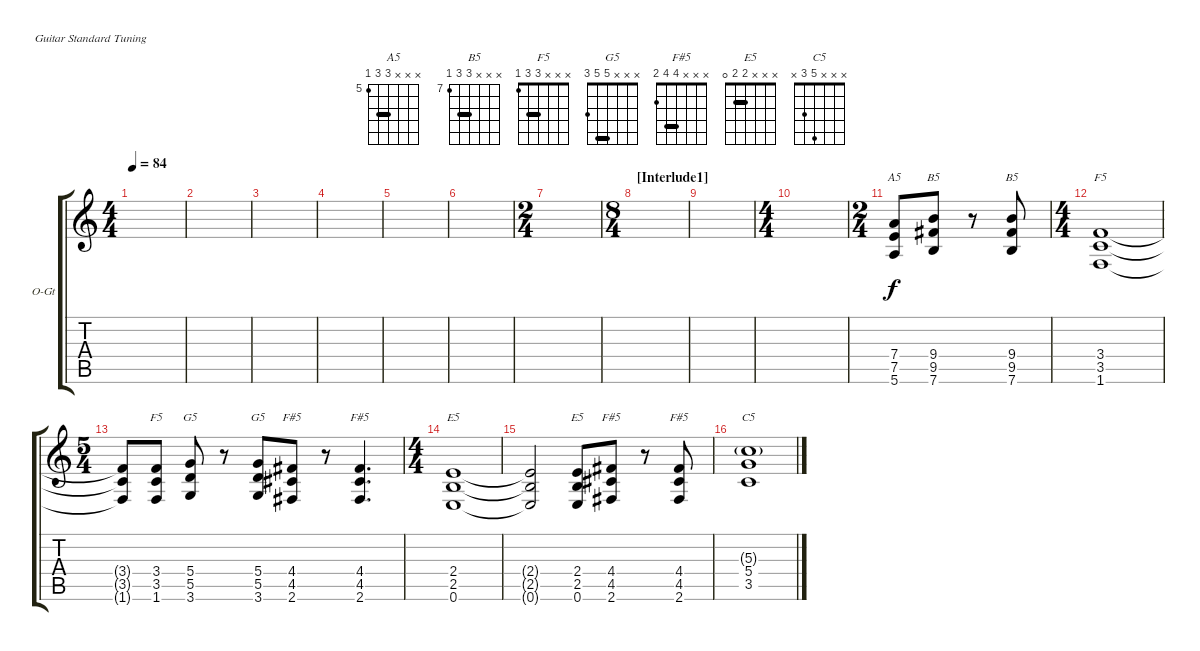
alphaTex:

\defaultSystemsLayout 4
\bracketExtendMode groupsimilarinstruments
\firstSystemTrackNameOrientation horizontal
\otherSystemsTrackNameOrientation horizontal
\track ("Overdrive Guitar" "O-Gt") {instrument overdrivenguitar}
\staff {score tabs}
\tuning (E4 B3 G3 D3 A2 E2)
\chord ("A5" x x x 7 7 5) {firstfret 5 barre 7}
\chord ("B5" x x x 9 9 7) {firstfret 7 barre 9}
\chord ("F5" x x x 3 3 1) {barre 3}
\chord ("G5" x x x 5 5 3) {barre 5}
\chord ("F#5" x x x 4 4 2) {barre 4}
\chord ("E5" x x x 2 2 0) {barre 2}
\chord ("C5" x x x 5 3 x)
\ts (4 4)
\tempo 84
\clef g2
\ks aminor
|
|
|
|
|
|
\ts (2 4)
|
\ts (8 4)
\section ("" "[Interlude1]")
|
|
\ts (4 4)
|
\ts (2 4)
(5.6 7.5 7.4).8{ch "A5"} (7.6 9.5 9.4).8{ch "B5"} r.8 (7.6 9.5 9.4).8{ch "B5"} |
\ts (4 4)
(1.6 3.5 3.4).1{ch "F5"} |
\ts (5 4)
(1.6{t} 3.5{t} 3.4{t}).8 (1.6 3.5 3.4).8{ch "F5"} (5.4 3.6 5.5).8{ch "G5"} r.8 (5.4 3.6 5.5).8{ch "G5"} (4.4 2.6 4.5).8{ch "F#5"} r.8 (4.4 2.6 4.5).4{d ch "F#5"} |
\ts (4 4)
(2.4 2.5 0.6).1{ch "E5"} |
(2.4{t} 2.5{t} 0.6{t}).2 (2.4 0.6 2.5).8{ch "E5"} (4.4 2.6 4.5).8{ch "F#5"} r.8 (4.4 2.6 4.5).8{ch "F#5"} |
(3.5 5.4 5.3{g}).1{ch "C5"}
